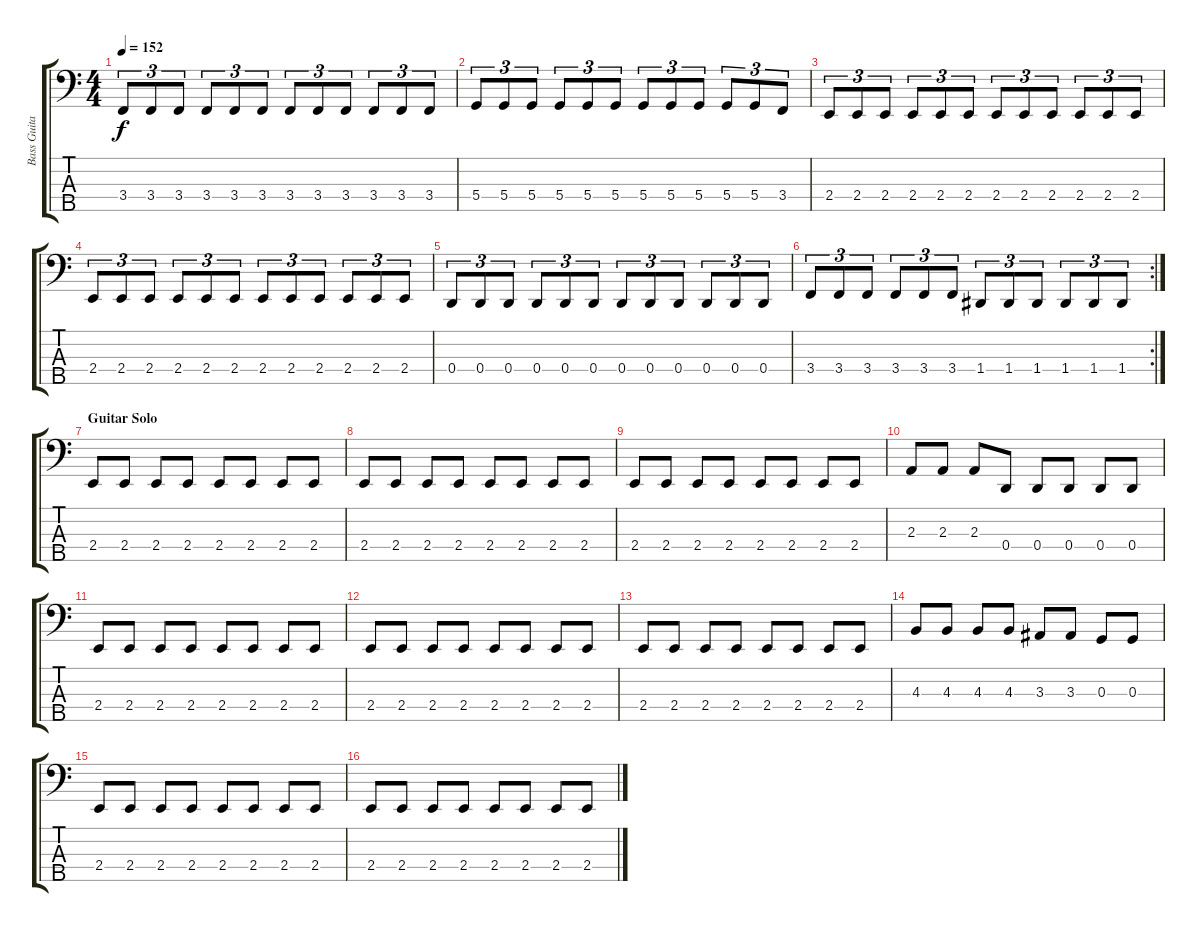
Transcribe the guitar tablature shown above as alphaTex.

\track ("Bass Guitar" "Bass Guita") {instrument electricbasspick}
\staff {score tabs}
\tuning (F2 C2 G1 D1 A0) {hide}
\ts (4 4)
\tempo 152
\clef f4
\ks c
3.4.8{tu (3 2) dy f} 3.4.8{tu (3 2)} 3.4.8{tu (3 2)} 3.4.8{tu (3 2)} 3.4.8{tu (3 2)} 3.4.8{tu (3 2)} 3.4.8{tu (3 2)} 3.4.8{tu (3 2)} 3.4.8{tu (3 2)} 3.4.8{tu (3 2)} 3.4.8{tu (3 2)} 3.4.8{tu (3 2)} |
5.4.8{tu (3 2)} 5.4.8{tu (3 2)} 5.4.8{tu (3 2)} 5.4.8{tu (3 2)} 5.4.8{tu (3 2)} 5.4.8{tu (3 2)} 5.4.8{tu (3 2)} 5.4.8{tu (3 2)} 5.4.8{tu (3 2)} 5.4.8{tu (3 2)} 5.4.8{tu (3 2)} 3.4.8{tu (3 2)} |
2.4.8{tu (3 2)} 2.4.8{tu (3 2)} 2.4.8{tu (3 2)} 2.4.8{tu (3 2)} 2.4.8{tu (3 2)} 2.4.8{tu (3 2)} 2.4.8{tu (3 2)} 2.4.8{tu (3 2)} 2.4.8{tu (3 2)} 2.4.8{tu (3 2)} 2.4.8{tu (3 2)} 2.4.8{tu (3 2)} |
2.4.8{tu (3 2)} 2.4.8{tu (3 2)} 2.4.8{tu (3 2)} 2.4.8{tu (3 2)} 2.4.8{tu (3 2)} 2.4.8{tu (3 2)} 2.4.8{tu (3 2)} 2.4.8{tu (3 2)} 2.4.8{tu (3 2)} 2.4.8{tu (3 2)} 2.4.8{tu (3 2)} 2.4.8{tu (3 2)} |
0.4.8{tu (3 2)} 0.4.8{tu (3 2)} 0.4.8{tu (3 2)} 0.4.8{tu (3 2)} 0.4.8{tu (3 2)} 0.4.8{tu (3 2)} 0.4.8{tu (3 2)} 0.4.8{tu (3 2)} 0.4.8{tu (3 2)} 0.4.8{tu (3 2)} 0.4.8{tu (3 2)} 0.4.8{tu (3 2)} |
\rc 2
3.4.8{tu (3 2)} 3.4.8{tu (3 2)} 3.4.8{tu (3 2)} 3.4.8{tu (3 2)} 3.4.8{tu (3 2)} 3.4.8{tu (3 2)} 1.4.8{tu (3 2)} 1.4.8{tu (3 2)} 1.4.8{tu (3 2)} 1.4.8{tu (3 2)} 1.4.8{tu (3 2)} 1.4.8{tu (3 2)} |
\section ("" "Guitar Solo")
2.4.8 2.4.8 2.4.8 2.4.8 2.4.8 2.4.8 2.4.8 2.4.8 |
2.4.8 2.4.8 2.4.8 2.4.8 2.4.8 2.4.8 2.4.8 2.4.8 |
2.4.8 2.4.8 2.4.8 2.4.8 2.4.8 2.4.8 2.4.8 2.4.8 |
2.3.8 2.3.8 2.3.8 0.4.8 0.4.8 0.4.8 0.4.8 0.4.8 |
2.4.8 2.4.8 2.4.8 2.4.8 2.4.8 2.4.8 2.4.8 2.4.8 |
2.4.8 2.4.8 2.4.8 2.4.8 2.4.8 2.4.8 2.4.8 2.4.8 |
2.4.8 2.4.8 2.4.8 2.4.8 2.4.8 2.4.8 2.4.8 2.4.8 |
4.3.8 4.3.8 4.3.8 4.3.8 3.3.8 3.3.8 0.3.8 0.3.8 |
2.4.8 2.4.8 2.4.8 2.4.8 2.4.8 2.4.8 2.4.8 2.4.8 |
2.4.8 2.4.8 2.4.8 2.4.8 2.4.8 2.4.8 2.4.8 2.4.8
